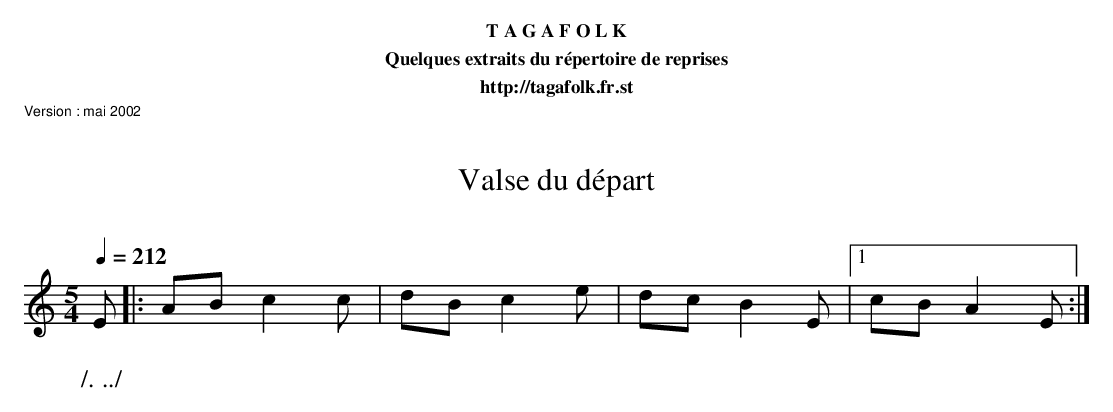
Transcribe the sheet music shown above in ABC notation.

X:1
T:Valse du départ
O:
M:5/4
L:1/8
Q:1/4=212
K:C
E |: ABc2 c | dBc2e | dcB2 E |1 cBA2E :|
W:/.../
